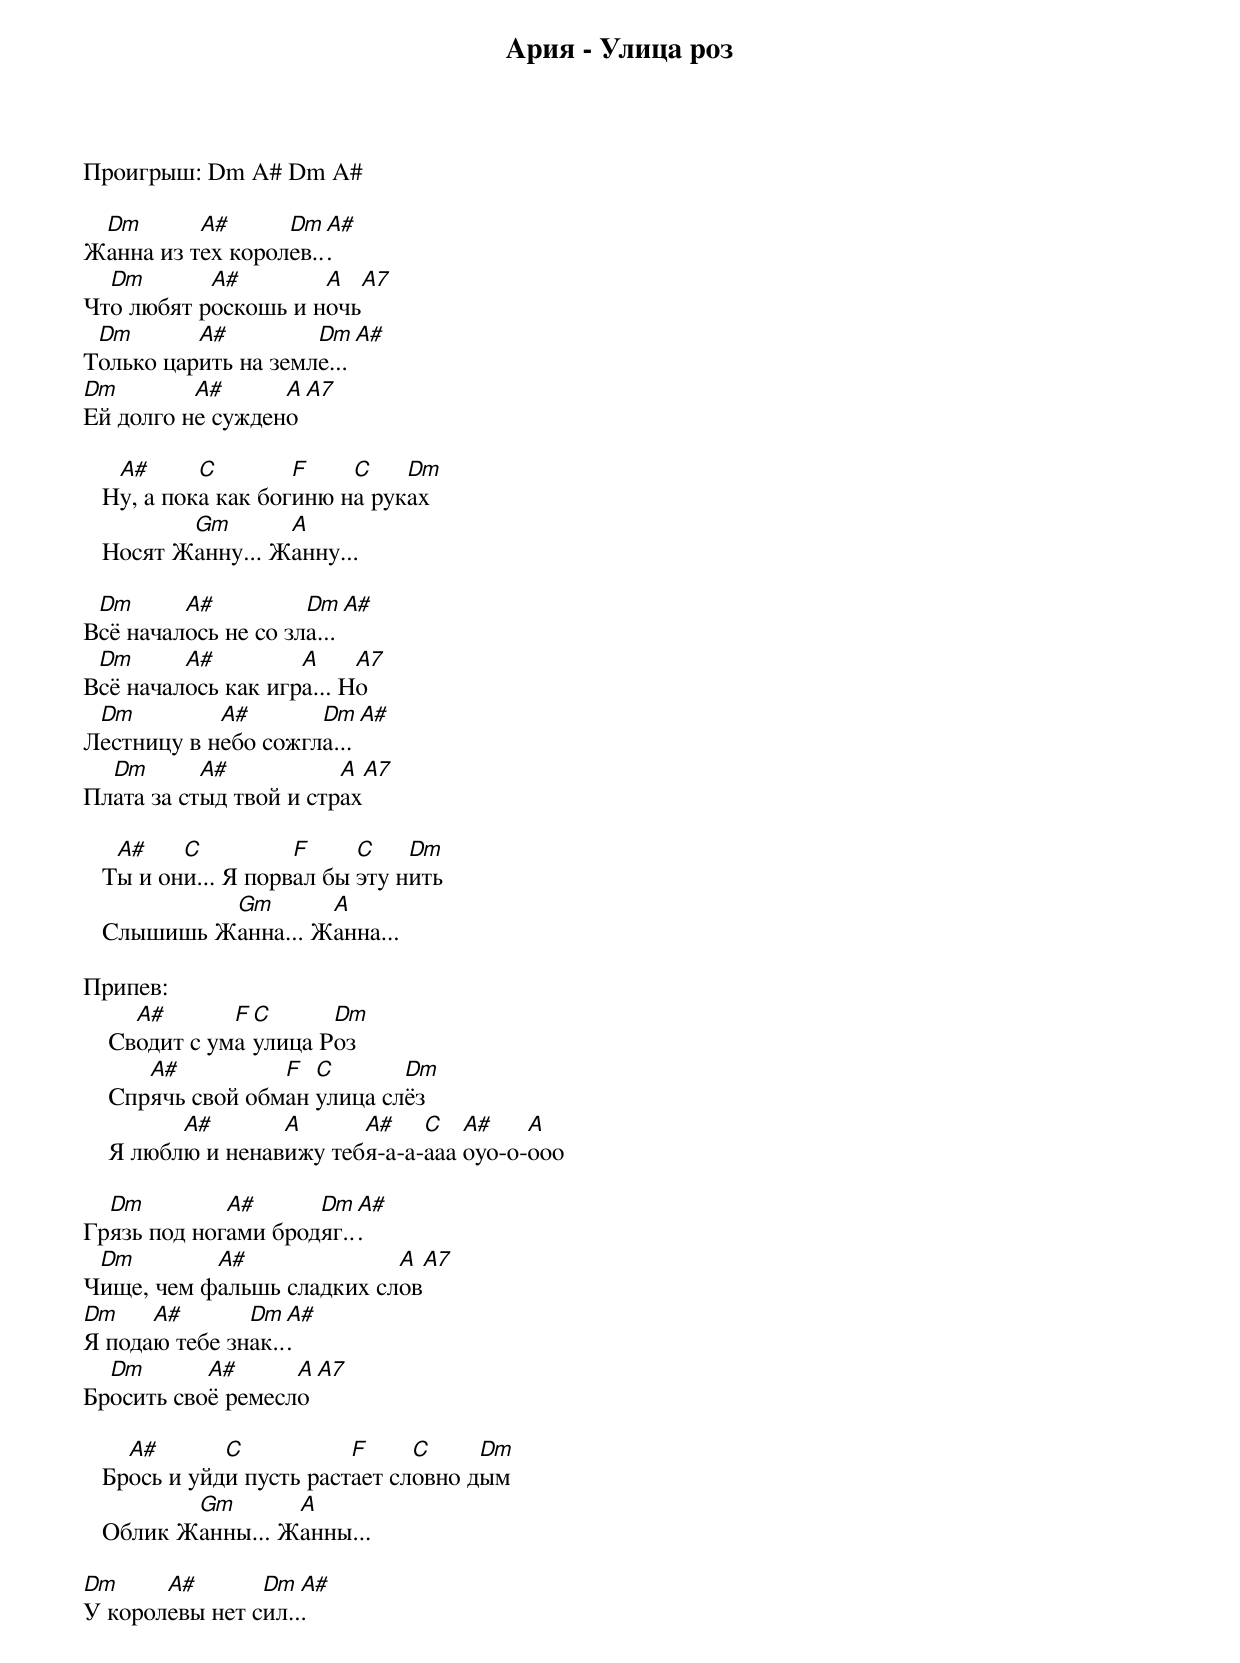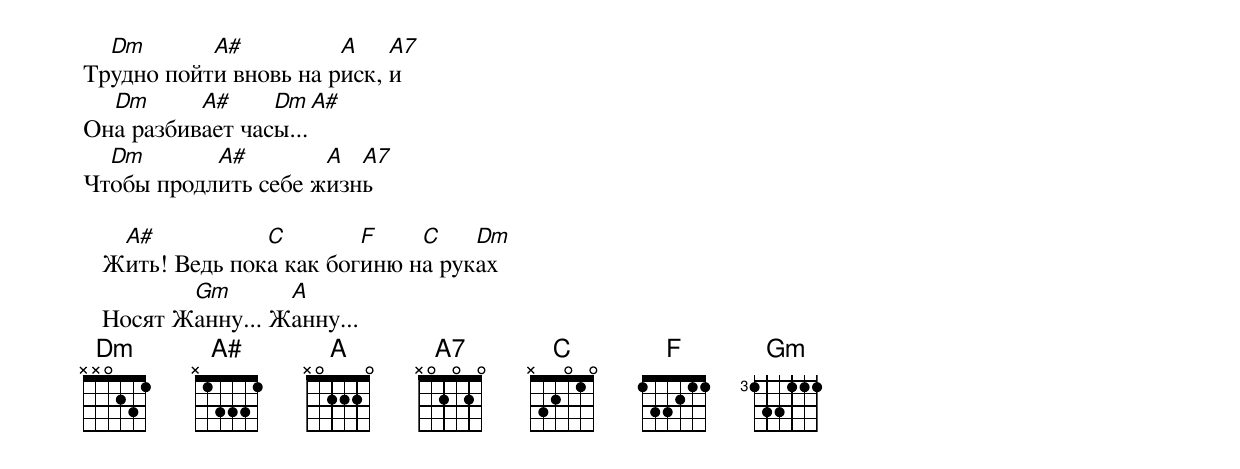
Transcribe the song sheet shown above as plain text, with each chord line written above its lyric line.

Ария - Улица роз

Проигрыш: Dm A# Dm A#

 Dm       A#      Dm  A#
Жанна из тех королев...
  Dm       A#        A  A7
Что любят роскошь и ночь
 Dm       A#         Dm  A#
Только царить на земле...
Dm        A#      A A7
Ей долго не суждено

    A#      C        F    C    Dm
   Ну, а пока как богиню на руках
          Gm       A
   Носят Жанну... Жанну...

 Dm      A#          Dm  A#
Всё началось не со зла...
 Dm      A#         A     A7
Всё началось как игра... Но
 Dm         A#       Dm  A#
Лестницу в небо сожгла...
  Dm       A#           A  A7
Плата за стыд твой и страх

    A#    C          F     C    Dm
   Ты и они... Я порвал бы эту нить
            Gm       A
   Слышишь Жанна... Жанна...

Припев:
      A#       F C      Dm
    Сводит с ума улица Роз
       A#          F  C       Dm
    Спрячь свой обман улица слёз
          A#       A      A#    C   A#    A
    Я люблю и ненавижу тебя-а-а-ааа oуо-о-оoo

  Dm         A#      Dm  A#
Грязь под ногами бродяг...
 Dm        A#              A  A7
Чище, чем фальшь сладких слов
Dm    A#       Dm  A#
Я подаю тебе знак...
  Dm       A#      A  A7
Бросить своё ремесло

     A#       C           F     C     Dm
   Брось и уйди пусть растает словно дым
          Gm       A
   Облик Жанны... Жанны...

Dm     A#       Dm  A#
У королевы нет сил...
  Dm       A#          A    A7
Трудно пойти вновь на риск, и
  Dm      A#     Dm  A#
Она разбивает часы...
  Dm       A#        A  A7
Чтобы продлить себе жизнь

    A#           C        F    C    Dm
   Жить! Ведь пока как богиню на руках
          Gm       A
   Носят Жанну... Жанну...
